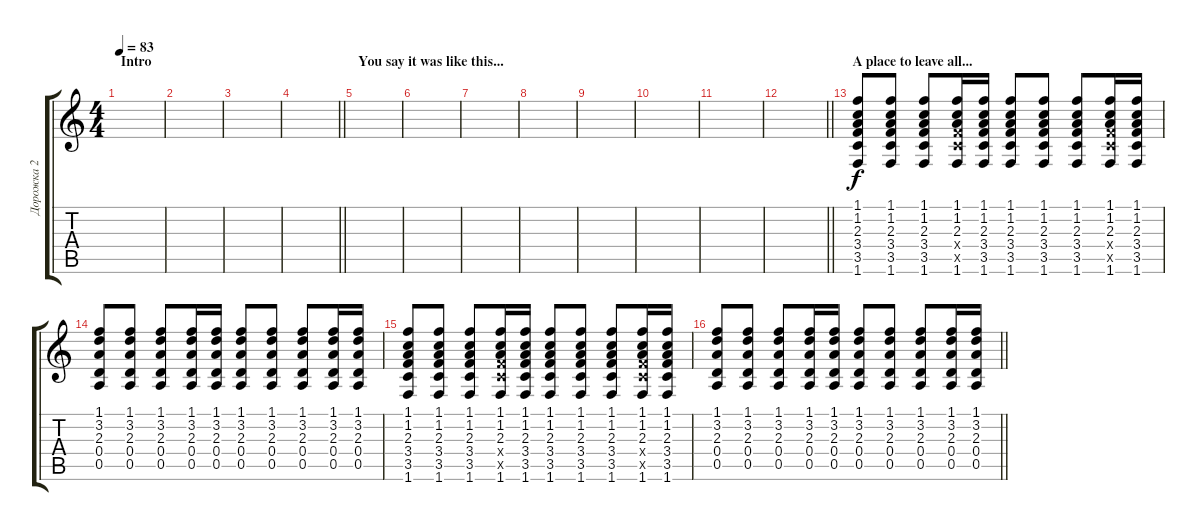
\track ("Дорожка 2" "Дорожка 2") {instrument acousticguitarsteel}
\staff {score tabs}
\tuning (E4 B3 G3 D3 A2 E2) {hide}
\ts (4 4)
\section ("" "Intro")
\tempo 83
\clef g2
\ks c
|
|
|
\barLineRight lightlight
|
\section ("" "You say it was like this...")
|
|
|
|
|
|
|
\barLineRight lightlight
|
\section ("" "A place to leave all...")
(1.1 1.2 2.3 3.4 3.5 1.6).8 (1.1 1.2 2.3 3.4 3.5 1.6).8 (1.1 1.2 2.3 3.4 3.5 1.6).8 (1.1 1.2 2.3 3.4{x} 3.5{x} 1.6).16 (1.1 1.2 2.3 3.4 3.5 1.6).16 (1.1 1.2 2.3 3.4 3.5 1.6).8 (1.1 1.2 2.3 3.4 3.5 1.6).8 (1.1 1.2 2.3 3.4 3.5 1.6).8 (1.1 1.2 2.3 3.4{x} 3.5{x} 1.6).16 (1.1 1.2 2.3 3.4 3.5 1.6).16 |
(1.1 3.2 2.3 0.4 0.5).8 (1.1 3.2 2.3 0.4 0.5).8 (1.1 3.2 2.3 0.4 0.5).8 (1.1 3.2 2.3 0.4 0.5).16 (1.1 3.2 2.3 0.4 0.5).16 (1.1 3.2 2.3 0.4 0.5).8 (1.1 3.2 2.3 0.4 0.5).8 (1.1 3.2 2.3 0.4 0.5).8 (1.1 3.2 2.3 0.4 0.5).16 (1.1 3.2 2.3 0.4 0.5).16 |
(1.1 1.2 2.3 3.4 3.5 1.6).8 (1.1 1.2 2.3 3.4 3.5 1.6).8 (1.1 1.2 2.3 3.4 3.5 1.6).8 (1.1 1.2 2.3 3.4{x} 3.5{x} 1.6).16 (1.1 1.2 2.3 3.4 3.5 1.6).16 (1.1 1.2 2.3 3.4 3.5 1.6).8 (1.1 1.2 2.3 3.4 3.5 1.6).8 (1.1 1.2 2.3 3.4 3.5 1.6).8 (1.1 1.2 2.3 3.4{x} 3.5{x} 1.6).16 (1.1 1.2 2.3 3.4 3.5 1.6).16 |
\barLineRight lightlight
(1.1 3.2 2.3 0.4 0.5).8 (1.1 3.2 2.3 0.4 0.5).8 (1.1 3.2 2.3 0.4 0.5).8 (1.1 3.2 2.3 0.4 0.5).16 (1.1 3.2 2.3 0.4 0.5).16 (1.1 3.2 2.3 0.4 0.5).8 (1.1 3.2 2.3 0.4 0.5).8 (1.1 3.2 2.3 0.4 0.5).8 (1.1 3.2 2.3 0.4 0.5).16 (1.1 3.2 2.3 0.4 0.5).16
